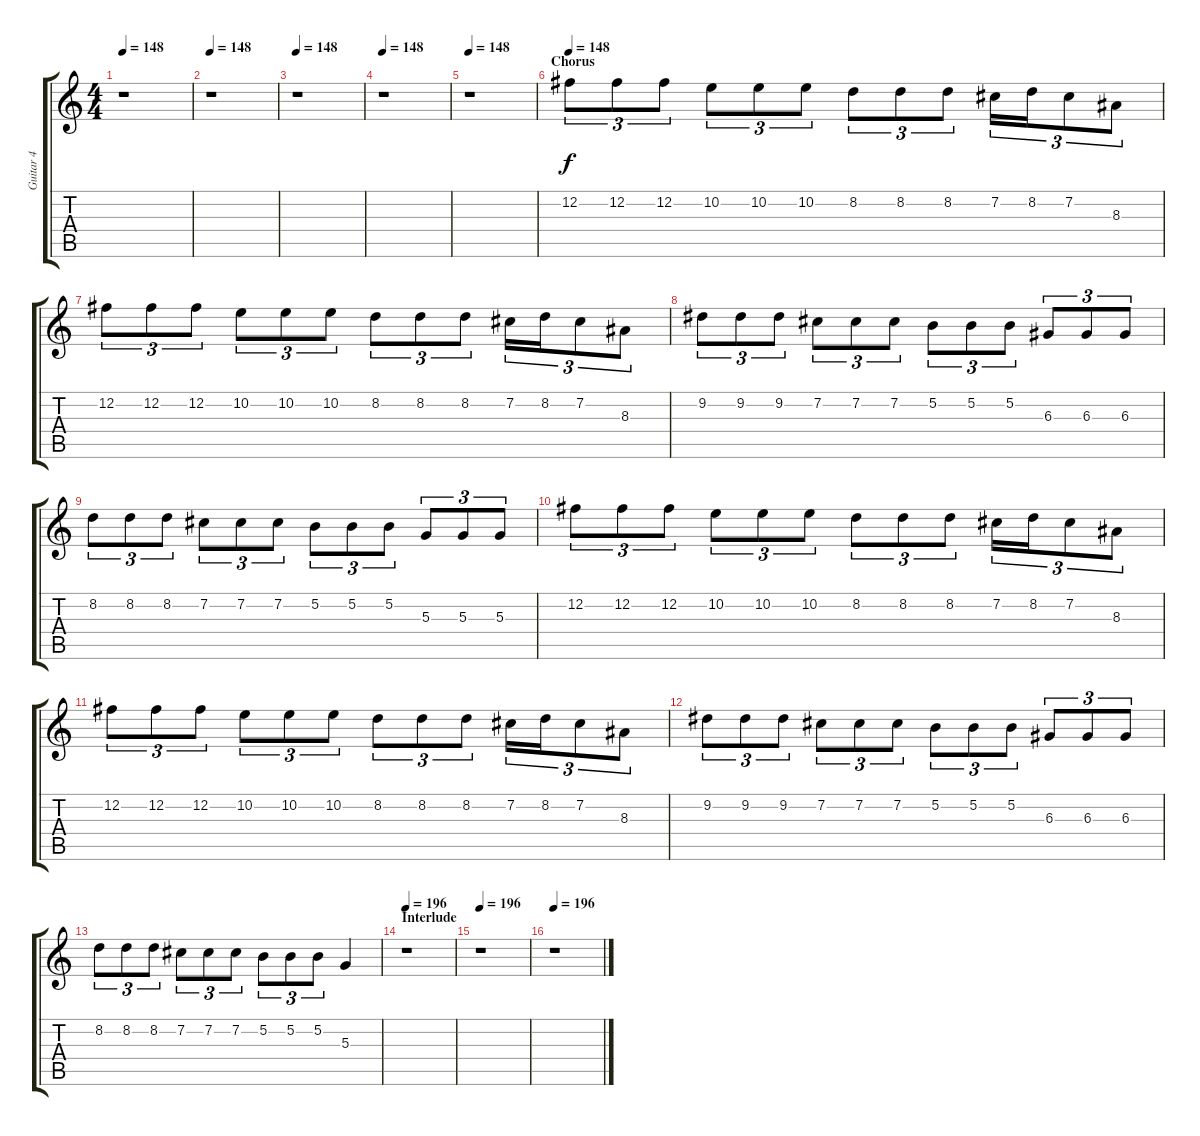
\track ("Guitar 4" "Guitar 4") {instrument overdrivenguitar}
\staff {score tabs}
\tuning (B3 Gb3 D3 A2 E2 B1) {hide}
\ts (4 4)
\tempo 148
\clef g2
\ks c
r.1{dy f} |
\tempo 148
r.1 |
\tempo 148
r.1 |
\tempo 148
r.1 |
\tempo 148
r.1 |
\section ("" "Chorus")
\tempo 148
12.2.8{tu (3 2)} 12.2.8{tu (3 2)} 12.2.8{tu (3 2)} 10.2.8{tu (3 2)} 10.2.8{tu (3 2)} 10.2.8{tu (3 2)} 8.2.8{tu (3 2)} 8.2.8{tu (3 2)} 8.2.8{tu (3 2)} 7.2.16{tu (3 2)} 8.2.16{tu (3 2)} 7.2.8{tu (3 2)} 8.3.8{tu (3 2)} |
12.2.8{tu (3 2)} 12.2.8{tu (3 2)} 12.2.8{tu (3 2)} 10.2.8{tu (3 2)} 10.2.8{tu (3 2)} 10.2.8{tu (3 2)} 8.2.8{tu (3 2)} 8.2.8{tu (3 2)} 8.2.8{tu (3 2)} 7.2.16{tu (3 2)} 8.2.16{tu (3 2)} 7.2.8{tu (3 2)} 8.3.8{tu (3 2)} |
9.2.8{tu (3 2)} 9.2.8{tu (3 2)} 9.2.8{tu (3 2)} 7.2.8{tu (3 2)} 7.2.8{tu (3 2)} 7.2.8{tu (3 2)} 5.2.8{tu (3 2)} 5.2.8{tu (3 2)} 5.2.8{tu (3 2)} 6.3.8{tu (3 2)} 6.3.8{tu (3 2)} 6.3.8{tu (3 2)} |
8.2.8{tu (3 2)} 8.2.8{tu (3 2)} 8.2.8{tu (3 2)} 7.2.8{tu (3 2)} 7.2.8{tu (3 2)} 7.2.8{tu (3 2)} 5.2.8{tu (3 2)} 5.2.8{tu (3 2)} 5.2.8{tu (3 2)} 5.3.8{tu (3 2)} 5.3.8{tu (3 2)} 5.3.8{tu (3 2)} |
12.2.8{tu (3 2)} 12.2.8{tu (3 2)} 12.2.8{tu (3 2)} 10.2.8{tu (3 2)} 10.2.8{tu (3 2)} 10.2.8{tu (3 2)} 8.2.8{tu (3 2)} 8.2.8{tu (3 2)} 8.2.8{tu (3 2)} 7.2.16{tu (3 2)} 8.2.16{tu (3 2)} 7.2.8{tu (3 2)} 8.3.8{tu (3 2)} |
12.2.8{tu (3 2)} 12.2.8{tu (3 2)} 12.2.8{tu (3 2)} 10.2.8{tu (3 2)} 10.2.8{tu (3 2)} 10.2.8{tu (3 2)} 8.2.8{tu (3 2)} 8.2.8{tu (3 2)} 8.2.8{tu (3 2)} 7.2.16{tu (3 2)} 8.2.16{tu (3 2)} 7.2.8{tu (3 2)} 8.3.8{tu (3 2)} |
9.2.8{tu (3 2)} 9.2.8{tu (3 2)} 9.2.8{tu (3 2)} 7.2.8{tu (3 2)} 7.2.8{tu (3 2)} 7.2.8{tu (3 2)} 5.2.8{tu (3 2)} 5.2.8{tu (3 2)} 5.2.8{tu (3 2)} 6.3.8{tu (3 2)} 6.3.8{tu (3 2)} 6.3.8{tu (3 2)} |
8.2.8{tu (3 2)} 8.2.8{tu (3 2)} 8.2.8{tu (3 2)} 7.2.8{tu (3 2)} 7.2.8{tu (3 2)} 7.2.8{tu (3 2)} 5.2.8{tu (3 2)} 5.2.8{tu (3 2)} 5.2.8{tu (3 2)} 5.3.4 |
\section ("" "Interlude")
\tempo 196
r.1 |
\tempo 196
r.1 |
\tempo 196
r.1
